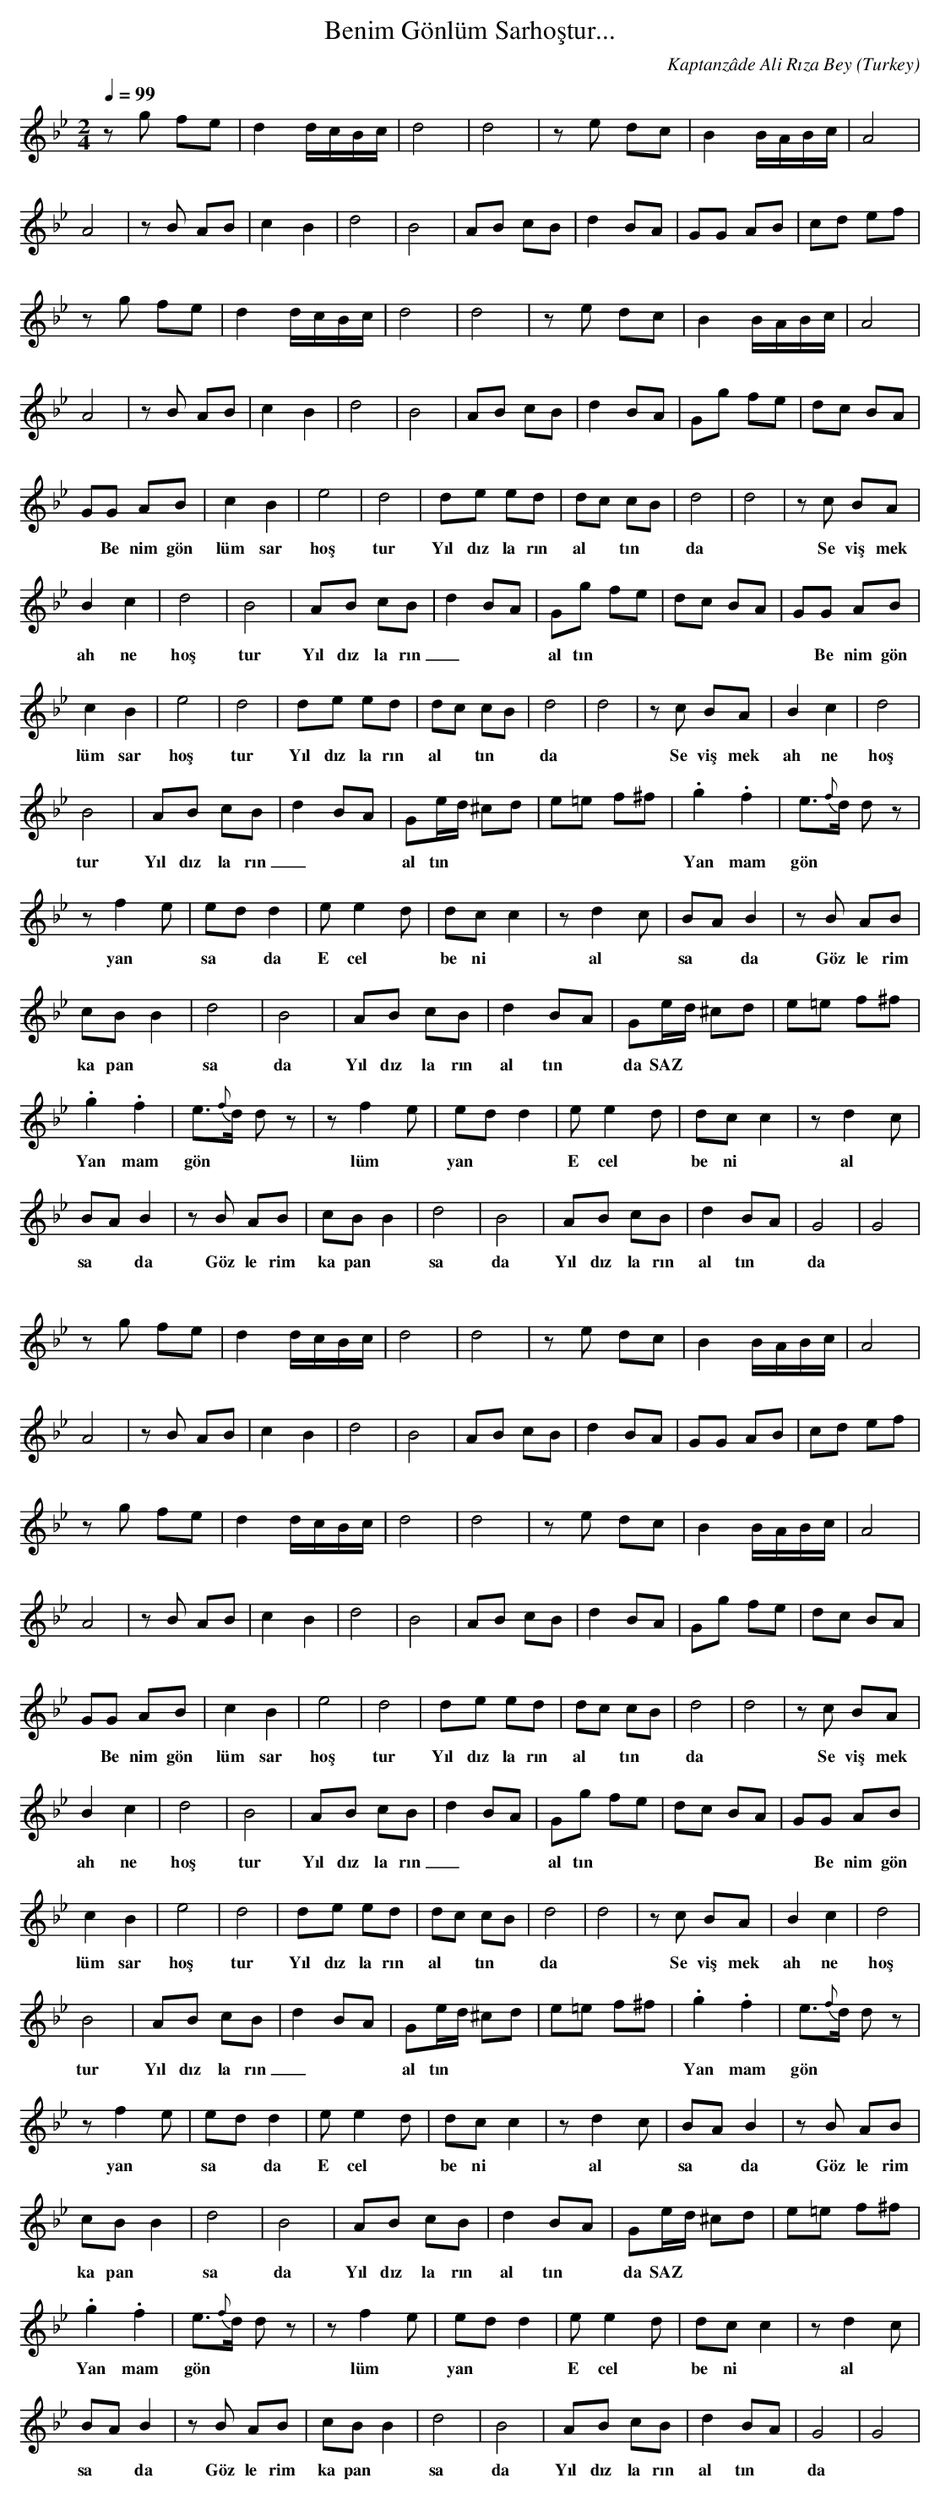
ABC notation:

X:1
T: Benim Gönlüm Sarhoştur...
C: Kaptanzâde Ali Rıza Bey
O: Turkey
M: 2/4
L: 1/16
K: C _B _e
Q: 1/4=99
z2g2 f2e2  | d4 dcBc  | d8  | d8  | z2e2 d2c2  | \
w:   |   |   |   |   |
B4 BABc  | A8  |
w:   |   |
A8  | z2B2 A2B2  | c4 B4  | d8  | B8  | A2B2 c2B2  | \
w:   |   |   |   |   |   |
d4 B2A2  | G2G2 A2B2  | c2d2 e2f2  |
w:   |   |   |
z2g2 f2e2  | d4 dcBc  | d8  | d8  | z2e2 d2c2  | \
w:   |   |   |   |   |
B4 BABc  | A8  |
w:   |   |
A8  | z2B2 A2B2  | c4 B4  | d8  | B8  | A2B2 c2B2  | \
w:   |   |   |   |   |   |
d4 B2A2  | G2g2 f2e2  | d2c2 B2A2  |
w:   |   |   |
G2G2 A2B2  | c4 B4  | e8  | d8  | d2e2 e2d2  | \
w:  *  Be nim  gön  |  lüm  sar  |  hoş  |  tur    |  Yıl dız la rın   |
d2c2 c2B2  | d8  | d8  | z2c2 B2A2  |
w:  al *  tın  |  da    |   |  Se viş mek   |
B4 c4  | d8  | B8  | A2B2 c2B2  | d4 B2A2  | G2g2 f2e2  | \
w:  ah  ne   |  hoş  |  tur    |  Yıl dız la rın_  |  al tın  |  da   SAZ  |
d2c2 B2A2  | G2G2 A2B2  |
w:   |  *  Be nim  gön  |
c4 B4  | e8  | d8  | d2e2 e2d2  | d2c2 c2B2  | d8  | d8  | \
w:  lüm  sar  |  hoş  |  tur    |  Yıl dız la rın   |  al *  tın  |  da    |   |
z2c2 B2A2  | B4 c4  | d8  |
w:  Se viş mek   |  ah  ne   |  hoş  |
B8  | A2B2 c2B2  | d4 B2A2  | G2ed ^c2d2  | \
w:  tur    |  Yıl dız la rın_  |  al tın  |  da   SAZ  |
e2=e2 f2^f2  | .g4 .f4  | e3{f}d d2z2  |
w:   |  Yan mam   |  gön *  *  lüm   |
z2f4e2  | e2d2 d4  | e2e4d2  | d2c2 c4  | z2d4c2  | \
w:  yan  |  sa  *  da    |  E cel   |  be ni   |  al  |
B2A2 B4  | z2B2 A2B2  |
w:  sa  *  da    |  Göz le rim   |
c2B2 B4  | d8  | B8  | A2B2 c2B2  | d4 B2A2  | \
w:  ka pan  |  sa   |  da    |  Yıl dız la rın   |  al tın  |
G2ed ^c2d2  | e2=e2 f2^f2  |
w:  da   SAZ  |   |
.g4 .f4  | e3{f}d d2z2  | z2f4e2  | e2d2 d4  | \
w:  Yan mam   |  gön *  *  lüm   |  yan  |  sa  *  da    |
e2e4d2  | d2c2 c4  | z2d4c2  |
w:  E cel   |  be ni   |  al  |
B2A2 B4  | z2B2 A2B2  | c2B2 B4  | d8  | B8  | \
w:  sa  *  da    |  Göz le rim   |  ka pan  |  sa   |  da    |
A2B2 c2B2  | d4 B2A2  | G8  | G8  |
w:  Yıl dız la rın   |  al tın  |  da    |   |
z2g2 f2e2  | d4 dcBc  | d8  | d8  | z2e2 d2c2  | \
w:   |   |   |   |   |
B4 BABc  | A8  |
w:   |   |
A8  | z2B2 A2B2  | c4 B4  | d8  | B8  | A2B2 c2B2  | \
w:   |   |   |   |   |   |
d4 B2A2  | G2G2 A2B2  | c2d2 e2f2  |
w:   |   |   |
z2g2 f2e2  | d4 dcBc  | d8  | d8  | z2e2 d2c2  | \
w:   |   |   |   |   |
B4 BABc  | A8  |
w:   |   |
A8  | z2B2 A2B2  | c4 B4  | d8  | B8  | A2B2 c2B2  | \
w:   |   |   |   |   |   |
d4 B2A2  | G2g2 f2e2  | d2c2 B2A2  |
w:   |   |   |
G2G2 A2B2  | c4 B4  | e8  | d8  | d2e2 e2d2  | \
w:  *  Be nim  gön  |  lüm  sar  |  hoş  |  tur    |  Yıl dız la rın   |
d2c2 c2B2  | d8  | d8  | z2c2 B2A2  |
w:  al *  tın  |  da    |   |  Se viş mek   |
B4 c4  | d8  | B8  | A2B2 c2B2  | d4 B2A2  | G2g2 f2e2  | \
w:  ah  ne   |  hoş  |  tur    |  Yıl dız la rın_  |  al tın  |  da   SAZ  |
d2c2 B2A2  | G2G2 A2B2  |
w:   |  *  Be nim  gön  |
c4 B4  | e8  | d8  | d2e2 e2d2  | d2c2 c2B2  | d8  | d8  | \
w:  lüm  sar  |  hoş  |  tur    |  Yıl dız la rın   |  al *  tın  |  da    |   |
z2c2 B2A2  | B4 c4  | d8  |
w:  Se viş mek   |  ah  ne   |  hoş  |
B8  | A2B2 c2B2  | d4 B2A2  | G2ed ^c2d2  | \
w:  tur    |  Yıl dız la rın_  |  al tın  |  da   SAZ  |
e2=e2 f2^f2  | .g4 .f4  | e3{f}d d2z2  |
w:   |  Yan mam   |  gön *  *  lüm   |
z2f4e2  | e2d2 d4  | e2e4d2  | d2c2 c4  | z2d4c2  | \
w:  yan  |  sa  *  da    |  E cel   |  be ni   |  al  |
B2A2 B4  | z2B2 A2B2  |
w:  sa  *  da    |  Göz le rim   |
c2B2 B4  | d8  | B8  | A2B2 c2B2  | d4 B2A2  | \
w:  ka pan  |  sa   |  da    |  Yıl dız la rın   |  al tın  |
G2ed ^c2d2  | e2=e2 f2^f2  |
w:  da   SAZ  |   |
.g4 .f4  | e3{f}d d2z2  | z2f4e2  | e2d2 d4  | \
w:  Yan mam   |  gön *  *  lüm   |  yan  |  sa  *  da    |
e2e4d2  | d2c2 c4  | z2d4c2  |
w:  E cel   |  be ni   |  al  |
B2A2 B4  | z2B2 A2B2  | c2B2 B4  | d8  | B8  | \
w:  sa  *  da    |  Göz le rim   |  ka pan  |  sa   |  da    |
A2B2 c2B2  | d4 B2A2  | G8  | G8  |
w:  Yıl dız la rın   |  al tın  |  da    |   |
|
